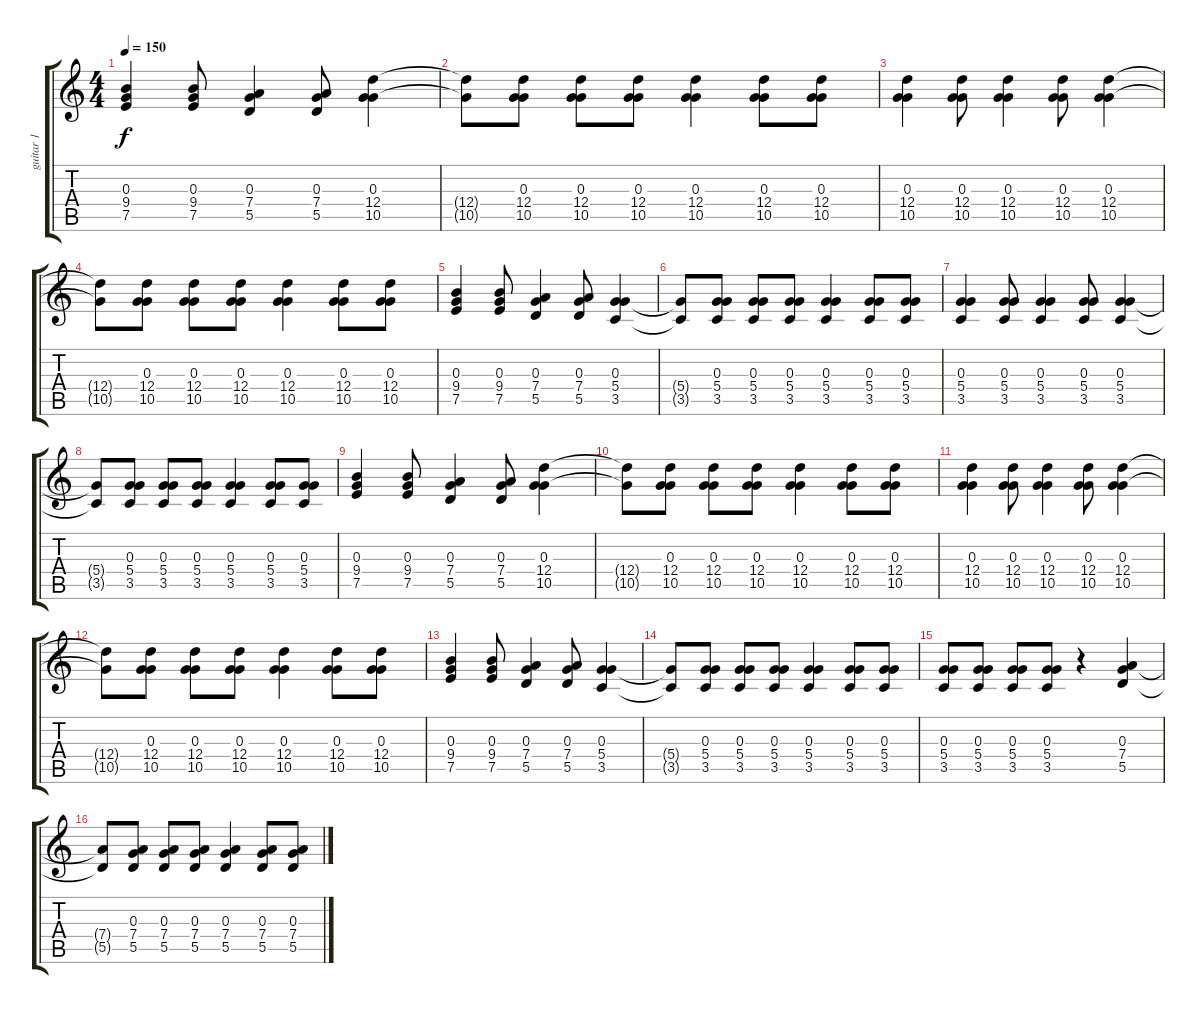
\track ("guitar 1" "guitar 1") {instrument acousticguitarsteel}
\staff {score tabs}
\tuning (E4 B3 G3 D3 A2 E2) {hide}
\ts (4 4)
\tempo 150
\clef g2
\ks c
(0.3 9.4 7.5).4{dy f} (0.3 9.4 7.5).8 (0.3 7.4 5.5).4 (0.3 7.4 5.5).8 (0.3 12.4 10.5).4 |
(12.4{t} 10.5{t}).8 (0.3 12.4 10.5).8 (0.3 12.4 10.5).8 (0.3 12.4 10.5).8 (0.3 12.4 10.5).4 (0.3 12.4 10.5).8 (0.3 12.4 10.5).8 |
(0.3 12.4 10.5).4 (0.3 12.4 10.5).8 (0.3 12.4 10.5).4 (0.3 12.4 10.5).8 (0.3 12.4 10.5).4 |
(12.4{t} 10.5{t}).8 (0.3 12.4 10.5).8 (0.3 12.4 10.5).8 (0.3 12.4 10.5).8 (0.3 12.4 10.5).4 (0.3 12.4 10.5).8 (0.3 12.4 10.5).8 |
(0.3 9.4 7.5).4 (0.3 9.4 7.5).8 (0.3 7.4 5.5).4 (0.3 7.4 5.5).8 (0.3 5.4 3.5).4 |
(5.4{t} 3.5{t}).8 (0.3 5.4 3.5).8 (0.3 5.4 3.5).8 (0.3 5.4 3.5).8 (0.3 5.4 3.5).4 (0.3 5.4 3.5).8 (0.3 5.4 3.5).8 |
(0.3 5.4 3.5).4 (0.3 5.4 3.5).8 (0.3 5.4 3.5).4 (0.3 5.4 3.5).8 (0.3 5.4 3.5).4 |
(5.4{t} 3.5{t}).8 (0.3 5.4 3.5).8 (0.3 5.4 3.5).8 (0.3 5.4 3.5).8 (0.3 5.4 3.5).4 (0.3 5.4 3.5).8 (0.3 5.4 3.5).8 |
(0.3 9.4 7.5).4 (0.3 9.4 7.5).8 (0.3 7.4 5.5).4 (0.3 7.4 5.5).8 (0.3 12.4 10.5).4 |
(12.4{t} 10.5{t}).8 (0.3 12.4 10.5).8 (0.3 12.4 10.5).8 (0.3 12.4 10.5).8 (0.3 12.4 10.5).4 (0.3 12.4 10.5).8 (0.3 12.4 10.5).8 |
(0.3 12.4 10.5).4 (0.3 12.4 10.5).8 (0.3 12.4 10.5).4 (0.3 12.4 10.5).8 (0.3 12.4 10.5).4 |
(12.4{t} 10.5{t}).8 (0.3 12.4 10.5).8 (0.3 12.4 10.5).8 (0.3 12.4 10.5).8 (0.3 12.4 10.5).4 (0.3 12.4 10.5).8 (0.3 12.4 10.5).8 |
(0.3 9.4 7.5).4 (0.3 9.4 7.5).8 (0.3 7.4 5.5).4 (0.3 7.4 5.5).8 (0.3 5.4 3.5).4 |
(5.4{t} 3.5{t}).8 (0.3 5.4 3.5).8 (0.3 5.4 3.5).8 (0.3 5.4 3.5).8 (0.3 5.4 3.5).4 (0.3 5.4 3.5).8 (0.3 5.4 3.5).8 |
(0.3 5.4 3.5).8 (0.3 5.4 3.5).8 (0.3 5.4 3.5).8 (0.3 5.4 3.5).8 r.4 (0.3 7.4 5.5).4 |
(7.4{t} 5.5{t}).8 (0.3 7.4 5.5).8 (0.3 7.4 5.5).8 (0.3 7.4 5.5).8 (0.3 7.4 5.5).4 (0.3 7.4 5.5).8 (0.3 7.4 5.5).8
